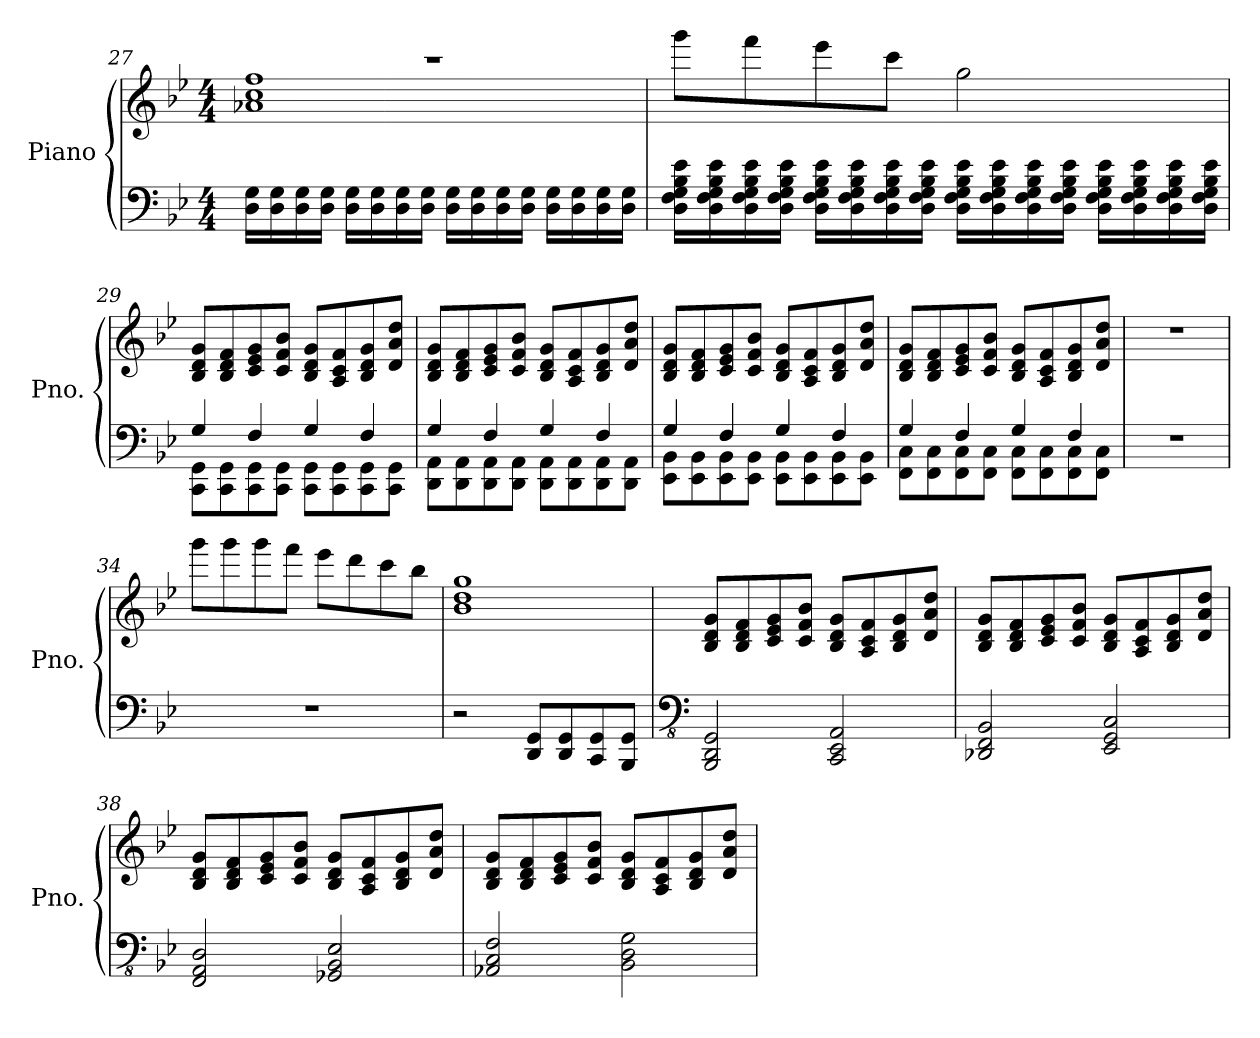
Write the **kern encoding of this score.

**kern	**kern
*part1	*part1
*staff2	*staff1
*I"Piano	*
*I'Pno.	*
!!LO:LB:g=z
*clefF4	*clefG2
*k[b-e-]	*k[b-e-]
*M4/4	*M4/4
=27	=27
*	*^
16D\ 16G\LL	1r	1a-X 1cc 1ff
16D\ 16G\	.	.
16D\ 16G\	.	.
16D\ 16G\JJ	.	.
16D\ 16G\LL	.	.
16D\ 16G\	.	.
16D\ 16G\	.	.
16D\ 16G\JJ	.	.
16D\ 16G\LL	.	.
16D\ 16G\	.	.
16D\ 16G\	.	.
16D\ 16G\JJ	.	.
16D\ 16G\LL	.	.
16D\ 16G\	.	.
16D\ 16G\	.	.
16D\ 16G\JJ	.	.
*	*v	*v
!!LO:LB:g=z
=28	=28
16D\ 16F\ 16G\ 16B-\ 16e-\LL	8ggg\L
16D\ 16F\ 16G\ 16B-\ 16e-\	.
16D\ 16F\ 16G\ 16B-\ 16e-\	8fff\
16D\ 16F\ 16G\ 16B-\ 16e-\JJ	.
16D\ 16F\ 16G\ 16B-\ 16e-\LL	8eee-\
16D\ 16F\ 16G\ 16B-\ 16e-\	.
16D\ 16F\ 16G\ 16B-\ 16e-\	8ccc\J
16D\ 16F\ 16G\ 16B-\ 16e-\JJ	.
16D\ 16F\ 16G\ 16B-\ 16e-\LL	2gg\
16D\ 16F\ 16G\ 16B-\ 16e-\	.
16D\ 16F\ 16G\ 16B-\ 16e-\	.
16D\ 16F\ 16G\ 16B-\ 16e-\JJ	.
16D\ 16F\ 16G\ 16B-\ 16e-\LL	.
16D\ 16F\ 16G\ 16B-\ 16e-\	.
16D\ 16F\ 16G\ 16B-\ 16e-\	.
16D\ 16F\ 16G\ 16B-\ 16e-\JJ	.
=29	=29
*^	*
4G/	8CC\ 8GG\L	8B-/ 8d/ 8g/L
.	8CC\ 8GG\	8B-/ 8d/ 8f/
4F/	8CC\ 8GG\	8c/ 8e-/ 8g/
.	8CC\ 8GG\J	8c/ 8f/ 8b-/J
4G/	8CC\ 8GG\L	8B-/ 8d/ 8g/L
.	8CC\ 8GG\	8A/ 8c/ 8f/
4F/	8CC\ 8GG\	8B-/ 8d/ 8g/
.	8CC\ 8GG\J	8d/ 8a/ 8dd/J
!!LO:LB:g=z
=30	=30	=30
4G/	8DD\ 8AA\L	8B-/ 8d/ 8g/L
.	8DD\ 8AA\	8B-/ 8d/ 8f/
4F/	8DD\ 8AA\	8c/ 8e-/ 8g/
.	8DD\ 8AA\J	8c/ 8f/ 8b-/J
4G/	8DD\ 8AA\L	8B-/ 8d/ 8g/L
.	8DD\ 8AA\	8A/ 8c/ 8f/
4F/	8DD\ 8AA\	8B-/ 8d/ 8g/
.	8DD\ 8AA\J	8d/ 8a/ 8dd/J
=31	=31	=31
4G/	8EE-\ 8BB-\L	8B-/ 8d/ 8g/L
.	8EE-\ 8BB-\	8B-/ 8d/ 8f/
4F/	8EE-\ 8BB-\	8c/ 8e-/ 8g/
.	8EE-\ 8BB-\J	8c/ 8f/ 8b-/J
4G/	8EE-\ 8BB-\L	8B-/ 8d/ 8g/L
.	8EE-\ 8BB-\	8A/ 8c/ 8f/
4F/	8EE-\ 8BB-\	8B-/ 8d/ 8g/
.	8EE-\ 8BB-\J	8d/ 8a/ 8dd/J
=32	=32	=32
4G/	8FF\ 8C\L	8B-/ 8d/ 8g/L
.	8FF\ 8C\	8B-/ 8d/ 8f/
4F/	8FF\ 8C\	8c/ 8e-/ 8g/
.	8FF\ 8C\J	8c/ 8f/ 8b-/J
4G/	8FF\ 8C\L	8B-/ 8d/ 8g/L
.	8FF\ 8C\	8A/ 8c/ 8f/
4F/	8FF\ 8C\	8B-/ 8d/ 8g/
.	8FF\ 8C\J	8d/ 8a/ 8dd/J
*v	*v	*
=33	=33
1r	1r
!!LO:PB:g=z
=34	=34
1r	8ggg\L
.	8ggg\
.	8ggg\
.	8fff\J
.	8eee-\L
.	8ddd\
.	8ccc\
.	8bb-\J
=35	=35
2r	1b- 1dd 1gg
8DD/ 8GG/L	.
8DD/ 8GG/	.
8CC/ 8GG/	.
8BBB-/ 8GG/J	.
=36	=36
*clefFv4	*
2BBBB-/ 2DDD/ 2GGG/	8B-/ 8d/ 8g/L
.	8B-/ 8d/ 8f/
.	8c/ 8e-/ 8g/
.	8c/ 8f/ 8b-/J
2CCC/ 2EEE-/ 2AAA/	8B-/ 8d/ 8g/L
.	8A/ 8c/ 8f/
.	8B-/ 8d/ 8g/
.	8d/ 8a/ 8dd/J
=37	=37
2DDD-X/ 2FFF/ 2BBB-/	8B-/ 8d/ 8g/L
.	8B-/ 8d/ 8f/
.	8c/ 8e-/ 8g/
.	8c/ 8f/ 8b-/J
2EEE-/ 2GGG/ 2CC/	8B-/ 8d/ 8g/L
.	8A/ 8c/ 8f/
.	8B-/ 8d/ 8g/
.	8d/ 8a/ 8dd/J
!!LO:LB:g=z
=38	=38
2FFF/ 2AAA/ 2DD/	8B-/ 8d/ 8g/L
.	8B-/ 8d/ 8f/
.	8c/ 8e-/ 8g/
.	8c/ 8f/ 8b-/J
2GGG-X/ 2BBB-/ 2EE-/	8B-/ 8d/ 8g/L
.	8A/ 8c/ 8f/
.	8B-/ 8d/ 8g/
.	8d/ 8a/ 8dd/J
=39	=39
2AAA-X/ 2CC/ 2FF/	8B-/ 8d/ 8g/L
.	8B-/ 8d/ 8f/
.	8c/ 8e-/ 8g/
.	8c/ 8f/ 8b-/J
2BBB-\ 2DD\ 2GG\	8B-/ 8d/ 8g/L
.	8A/ 8c/ 8f/
.	8B-/ 8d/ 8g/
.	8d/ 8a/ 8dd/J
=	=
*-	*-
